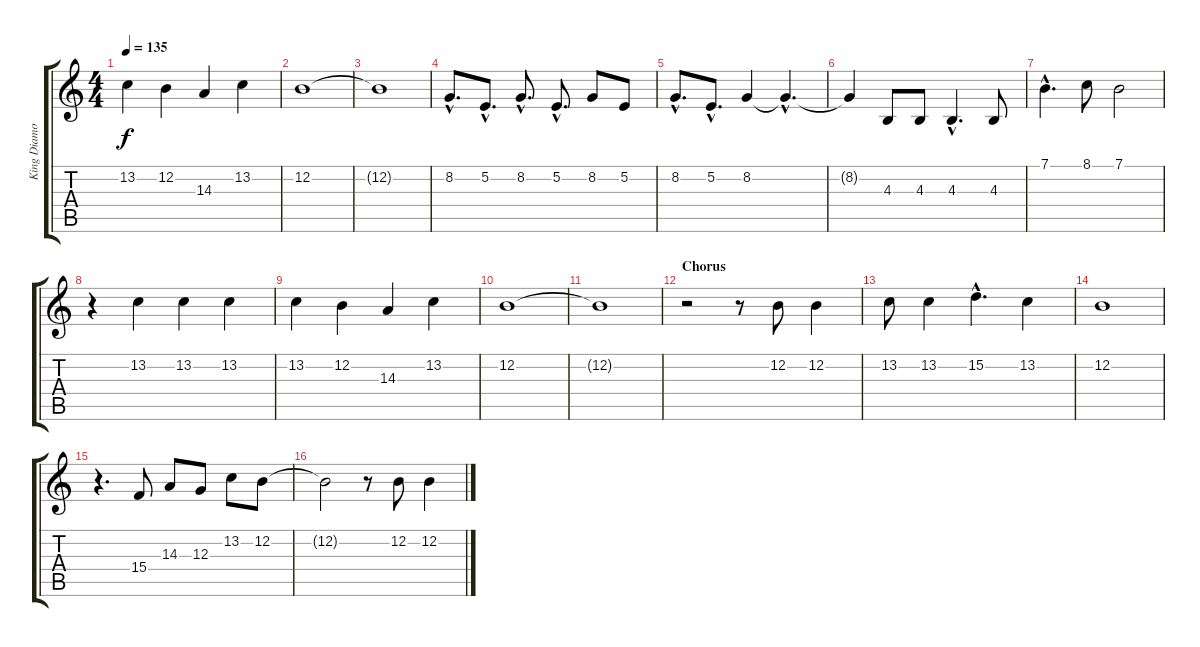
\track ("King Diamond - Vocals" "King Diamo") {instrument lead2sawtooth}
\staff {score tabs}
\tuning (E4 B3 G3 D3 A2 E2) {hide}
\ts (4 4)
\tempo 135
\clef g2
\ks c
13.2.4{dy f} 12.2.4 14.3.4 13.2.4 |
12.2.1 |
12.2{t}.1 |
8.2{hac}.8{d} 5.2{hac}.8{d} 8.2{hac}.8{d} 5.2{hac}.8{d} 8.2.8 5.2.8 |
8.2{hac}.8{d} 5.2{hac}.8{d} 8.2.4 8.2{hac t}.4{d} |
8.2{t}.4 4.3.8 4.3.8 4.3{hac}.4{d} 4.3.8 |
7.1{hac}.4{d} 8.1.8 7.1.2 |
r.4 13.2.4 13.2.4 13.2.4 |
13.2.4 12.2.4 14.3.4 13.2.4 |
12.2.1 |
12.2{t}.1 |
\section ("" "Chorus")
r.2 r.8 12.2.8 12.2.4 |
13.2.8 13.2.4 15.2{hac}.4{d} 13.2.4 |
12.2.1 |
r.4{d} 15.4.8 14.3.8 12.3.8 13.2.8 12.2.8 |
12.2{t}.2 r.8 12.2.8 12.2.4
